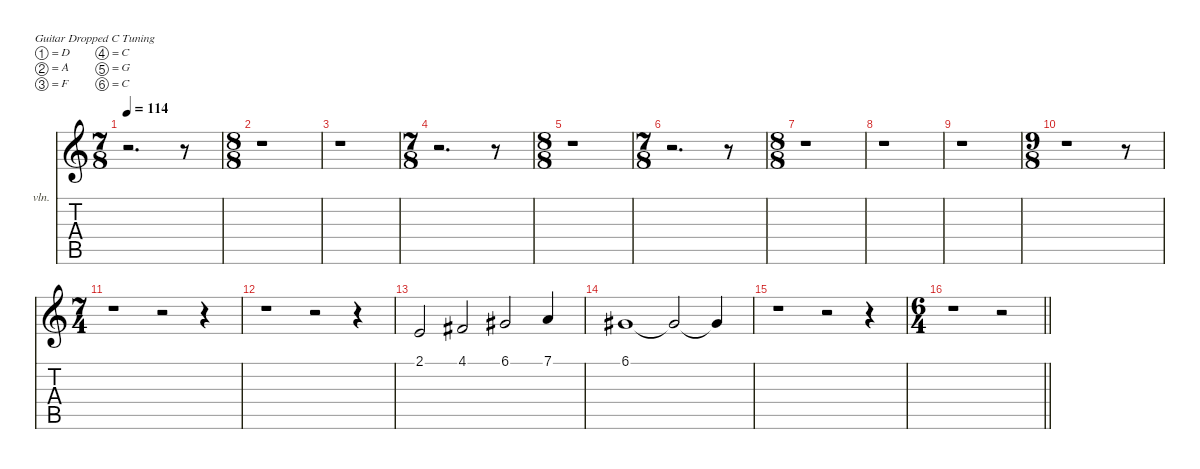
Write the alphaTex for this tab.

\defaultSystemsLayout 4
\hideDynamics
\bracketExtendMode nobrackets
\firstSystemTrackNameOrientation horizontal
\otherSystemsTrackNameOrientation horizontal
\track ("String" "vln.") {instrument stringensemble1}
\staff {score tabs}
\tuning (D4 A3 F3 C3 G2 C2)
\ts (7 8)
\beaming (8 2 2 2 2)
\tempo 114
\clef g2
\ks c
r.2{d dy f} r.8 |
\ts (8 8)
\beaming (8 2 2 2 2)
r.1 |
r.1 |
\ts (7 8)
\beaming (8 2 2 2 2)
r.2{d} r.8 |
\ts (8 8)
\beaming (8 2 2 2 2)
r.1 |
\ts (7 8)
\beaming (8 2 2 2 2)
r.2{d} r.8 |
\ts (8 8)
\beaming (8 2 2 2 2)
r.1 |
r.1 |
r.1 |
\ts (9 8)
\beaming (8 2 2 2 3)
r.1 r.8 |
\ts (7 4)
\beaming (8 2 2 2 8)
r.1 r.2 r.4 |
r.1 r.2 r.4 |
2.1.2 4.1{acc #}.2 6.1{acc #}.2 7.1.4 |
6.1{acc #}.1 6.1{t acc #}.2 6.1{t acc #}.4 |
r.1 r.2 r.4 |
\ts (6 4)
\beaming (8 2 2 2 6)
\barLineRight lightlight
r.1 r.2
